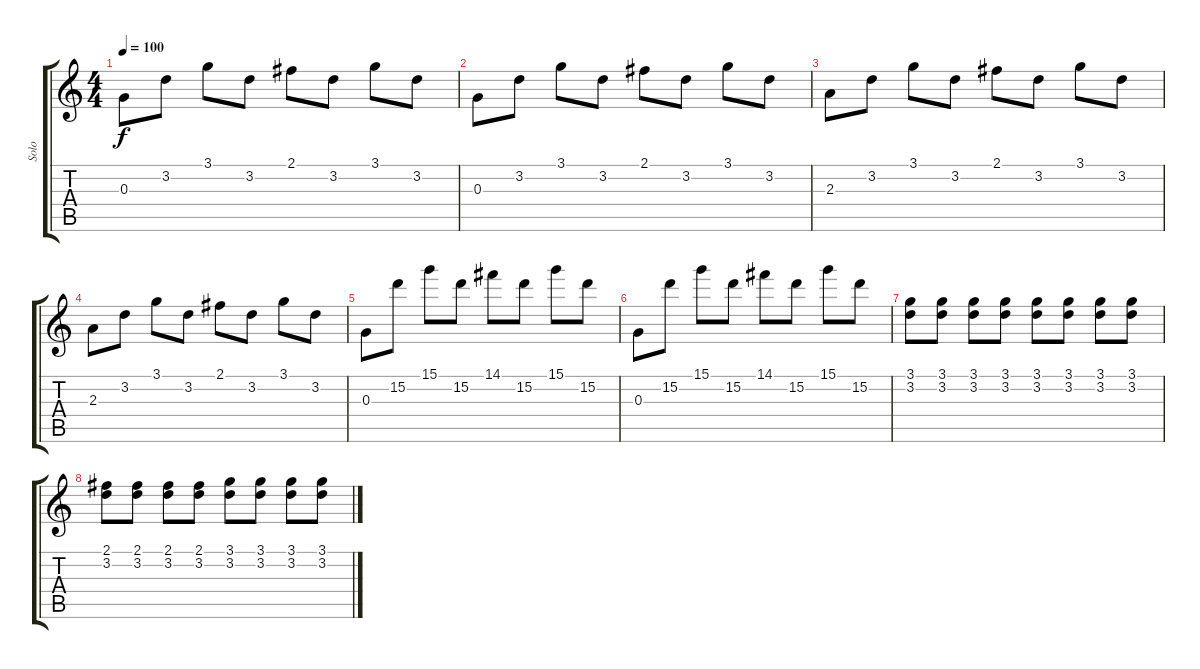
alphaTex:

\track ("Solo" "Solo") {instrument electricguitarclean}
\staff {score tabs}
\tuning (E4 B3 G3 D3 A2 E2) {hide}
\ts (4 4)
\tempo 100
\clef g2
\ks c
0.3.8{dy f} 3.2.8 3.1.8 3.2.8 2.1.8 3.2.8 3.1.8 3.2.8 |
0.3.8 3.2.8 3.1.8 3.2.8 2.1.8 3.2.8 3.1.8 3.2.8 |
2.3.8 3.2.8 3.1.8 3.2.8 2.1.8 3.2.8 3.1.8 3.2.8 |
2.3.8 3.2.8 3.1.8 3.2.8 2.1.8 3.2.8 3.1.8 3.2.8 |
0.3.8 15.2.8 15.1.8 15.2.8 14.1.8 15.2.8 15.1.8 15.2.8 |
0.3.8 15.2.8 15.1.8 15.2.8 14.1.8 15.2.8 15.1.8 15.2.8 |
(3.1 3.2).8 (3.1 3.2).8 (3.1 3.2).8 (3.1 3.2).8 (3.1 3.2).8 (3.1 3.2).8 (3.1 3.2).8 (3.1 3.2).8 |
(2.1 3.2).8 (2.1 3.2).8 (2.1 3.2).8 (2.1 3.2).8 (3.1 3.2).8 (3.1 3.2).8 (3.1 3.2).8 (3.1 3.2).8
